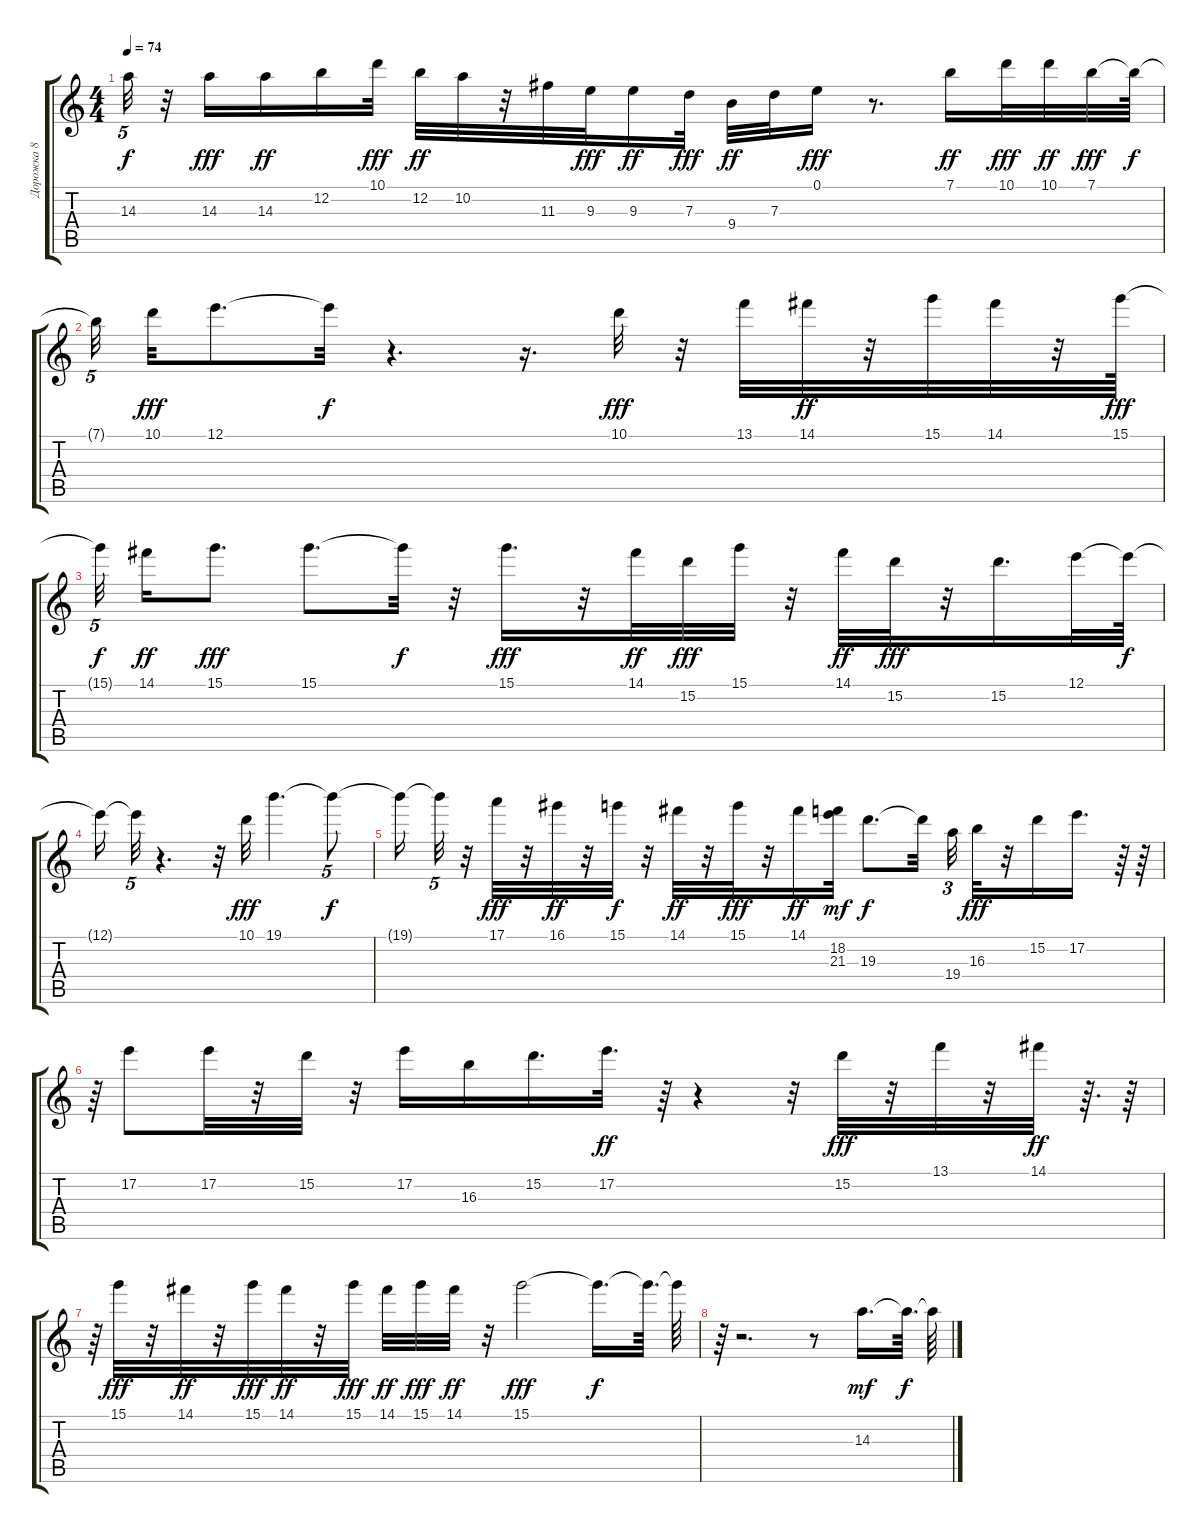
\track ("Дорожка 8" "Дорожка 8") {instrument overdrivenguitar}
\staff {score tabs}
\tuning (E4 B3 G3 D3 A2 E2) {hide}
\ts (4 4)
\tempo 74
\clef g2
\ks c
14.3{t}.32{tu (5 4) dy f} r.32 14.3.16{dy fff} 14.3.16{dy ff} 12.2.16 10.1.32{dy fff} 12.2.32{dy ff} 10.2.32 r.32 11.3.32 9.3.32{dy fff} 9.3.16{dy ff} 7.3.32{dy fff} 9.4.32{dy ff} 7.3.32 0.1.16{dy fff} r.8{d} 7.1.16{dy ff} 10.1.32{dy fff} 10.1.32{dy ff} 7.1.32{dy fff} 7.1{t}.64{dy f} |
7.1{t}.32{tu (5 4) beam splitsecondary} 10.1.32{dy fff} 12.1.8{d} 12.1{t}.32{dy f} r.4{d} r.16{d} 10.1.32{dy fff} r.32 13.1.32 14.1.32{dy ff} r.32 15.1.32 14.1.32 r.32 15.1.64{dy fff} |
15.1{t}.32{tu (5 4) dy f beam splitsecondary} 14.1.16{dy ff} 15.1.8{d dy fff} 15.1.8{d} 15.1{t}.32{dy f} r.32 15.1.16{d dy fff} r.32 14.1.32{dy ff} 15.2.32{dy fff} 15.1.32 r.32 14.1.32{dy ff} 15.2.32{dy fff} r.32 15.2.16{d} 12.1.32 12.1{t}.64{dy f} |
12.1{t}.16 12.1{t}.32{tu (5 4)} r.4{d} r.32 10.1.32{dy fff} 19.1.4{d} 19.1{t}.8{tu (5 4) dy f} |
19.1{t}.16 19.1{t}.32{tu (5 4)} r.32 17.1.32{dy fff} r.32 16.1.32{dy ff} r.32 15.1.32{dy f} r.32 14.1.32{dy ff} r.32 15.1.32{dy fff} r.32 14.1.16{dy ff} (18.2 21.3).32{dy mf} 19.3.8{d dy f} 19.3{t}.32 19.4.32{tu (3 2)} 16.3.32{dy fff} r.32 15.2.16 17.2.16{d} r.64 r.64 |
r.64 17.2.8 17.2.32 r.32 15.2.32 r.32 17.2.16 16.3.16 15.2.16{d} 17.2.32{d dy ff} r.64 r.4 r.32 15.2.32{dy fff} r.32 13.1.32 r.32 14.1.32{dy ff} r.64{d} r.64 |
r.64 15.1.32{dy fff} r.32 14.1.32{dy ff} r.32 15.1.32{dy fff} 14.1.32{dy ff} r.32 15.1.32{dy fff} 14.1.32{dy ff} 15.1.32{dy fff} 14.1.32{dy ff} r.32 15.1.2{dy fff} 15.1{t}.16{d dy f} 15.1{t}.64{d} 15.1{t}.64 |
r.64 r.2{d} r.8 14.3.16{d dy mf} 14.3{t}.64{d dy f} 14.3{t}.64
